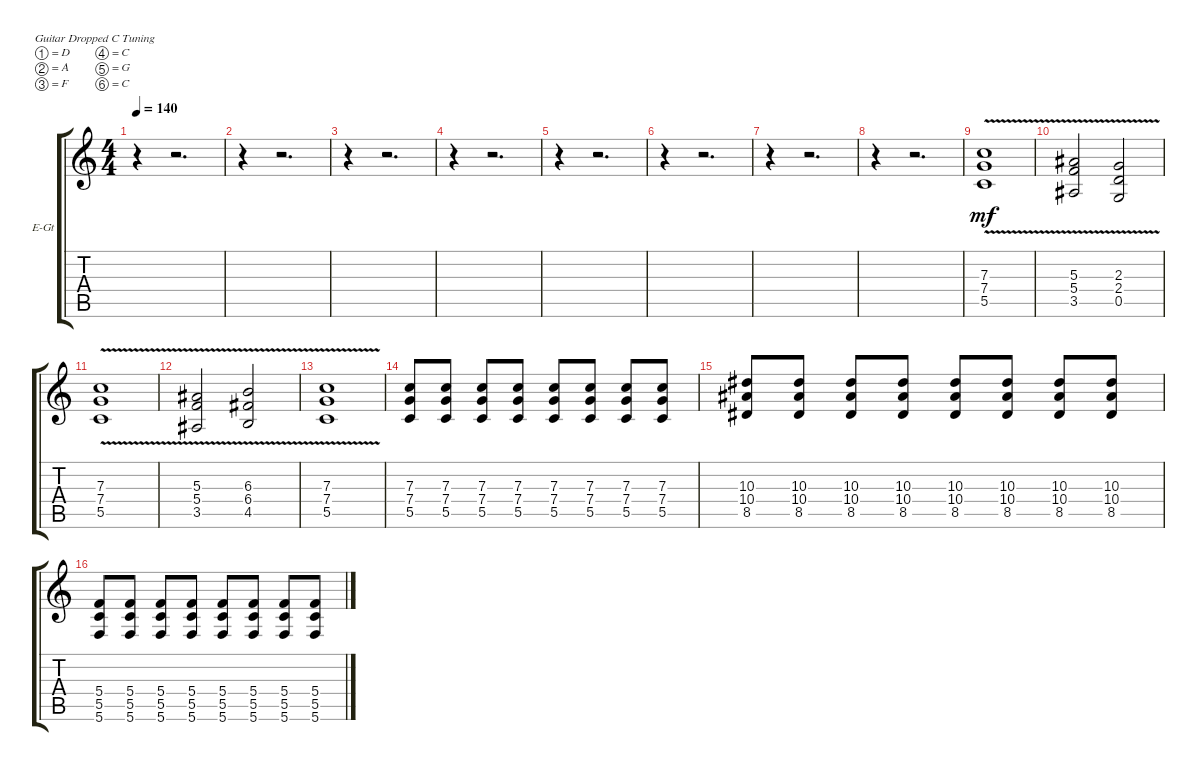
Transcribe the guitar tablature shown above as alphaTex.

\bracketExtendMode groupsimilarinstruments
\firstSystemTrackNameOrientation horizontal
\otherSystemsTrackNameOrientation horizontal
\track ("Derek Jones" "E-Gt") {instrument distortionguitar}
\staff {score tabs}
\tuning (D4 A3 F3 C3 G2 C2)
\ts (4 4)
\tempo 140
\clef g2
\ks c
r.4{dy mf} r.2{d} |
r.4 r.2{d} |
r.4 r.2{d} |
r.4 r.2{d} |
r.4 r.2{d} |
r.4 r.2{d} |
r.4 r.2{d} |
r.4 r.2{d} |
(7.3{v} 7.4{v} 5.5{v}).1 |
(5.3{v} 5.4{v} 3.5{v}).2 (2.3{v} 2.4{v} 0.5{v}).2 |
(7.3{v} 7.4{v} 5.5{v}).1 |
(5.3{v} 5.4{v} 3.5{v}).2 (6.3{v} 6.4{v} 4.5{v}).2 |
(7.3{v} 7.4{v} 5.5{v}).1 |
(7.3 7.4 5.5).8 (7.3 7.4 5.5).8 (7.3 7.4 5.5).8 (7.3 7.4 5.5).8 (7.3 7.4 5.5).8 (7.3 7.4 5.5).8 (7.3 7.4 5.5).8 (7.3 7.4 5.5).8 |
(10.3 10.4 8.5).8 (10.3 10.4 8.5).8 (10.3 10.4 8.5).8 (10.3 10.4 8.5).8 (10.3 10.4 8.5).8 (10.3 10.4 8.5).8 (10.3 10.4 8.5).8 (10.3 10.4 8.5).8 |
(5.4 5.5 5.6).8 (5.4 5.5 5.6).8 (5.4 5.5 5.6).8 (5.4 5.5 5.6).8 (5.4 5.5 5.6).8 (5.4 5.5 5.6).8 (5.4 5.5 5.6).8 (5.4 5.5 5.6).8
